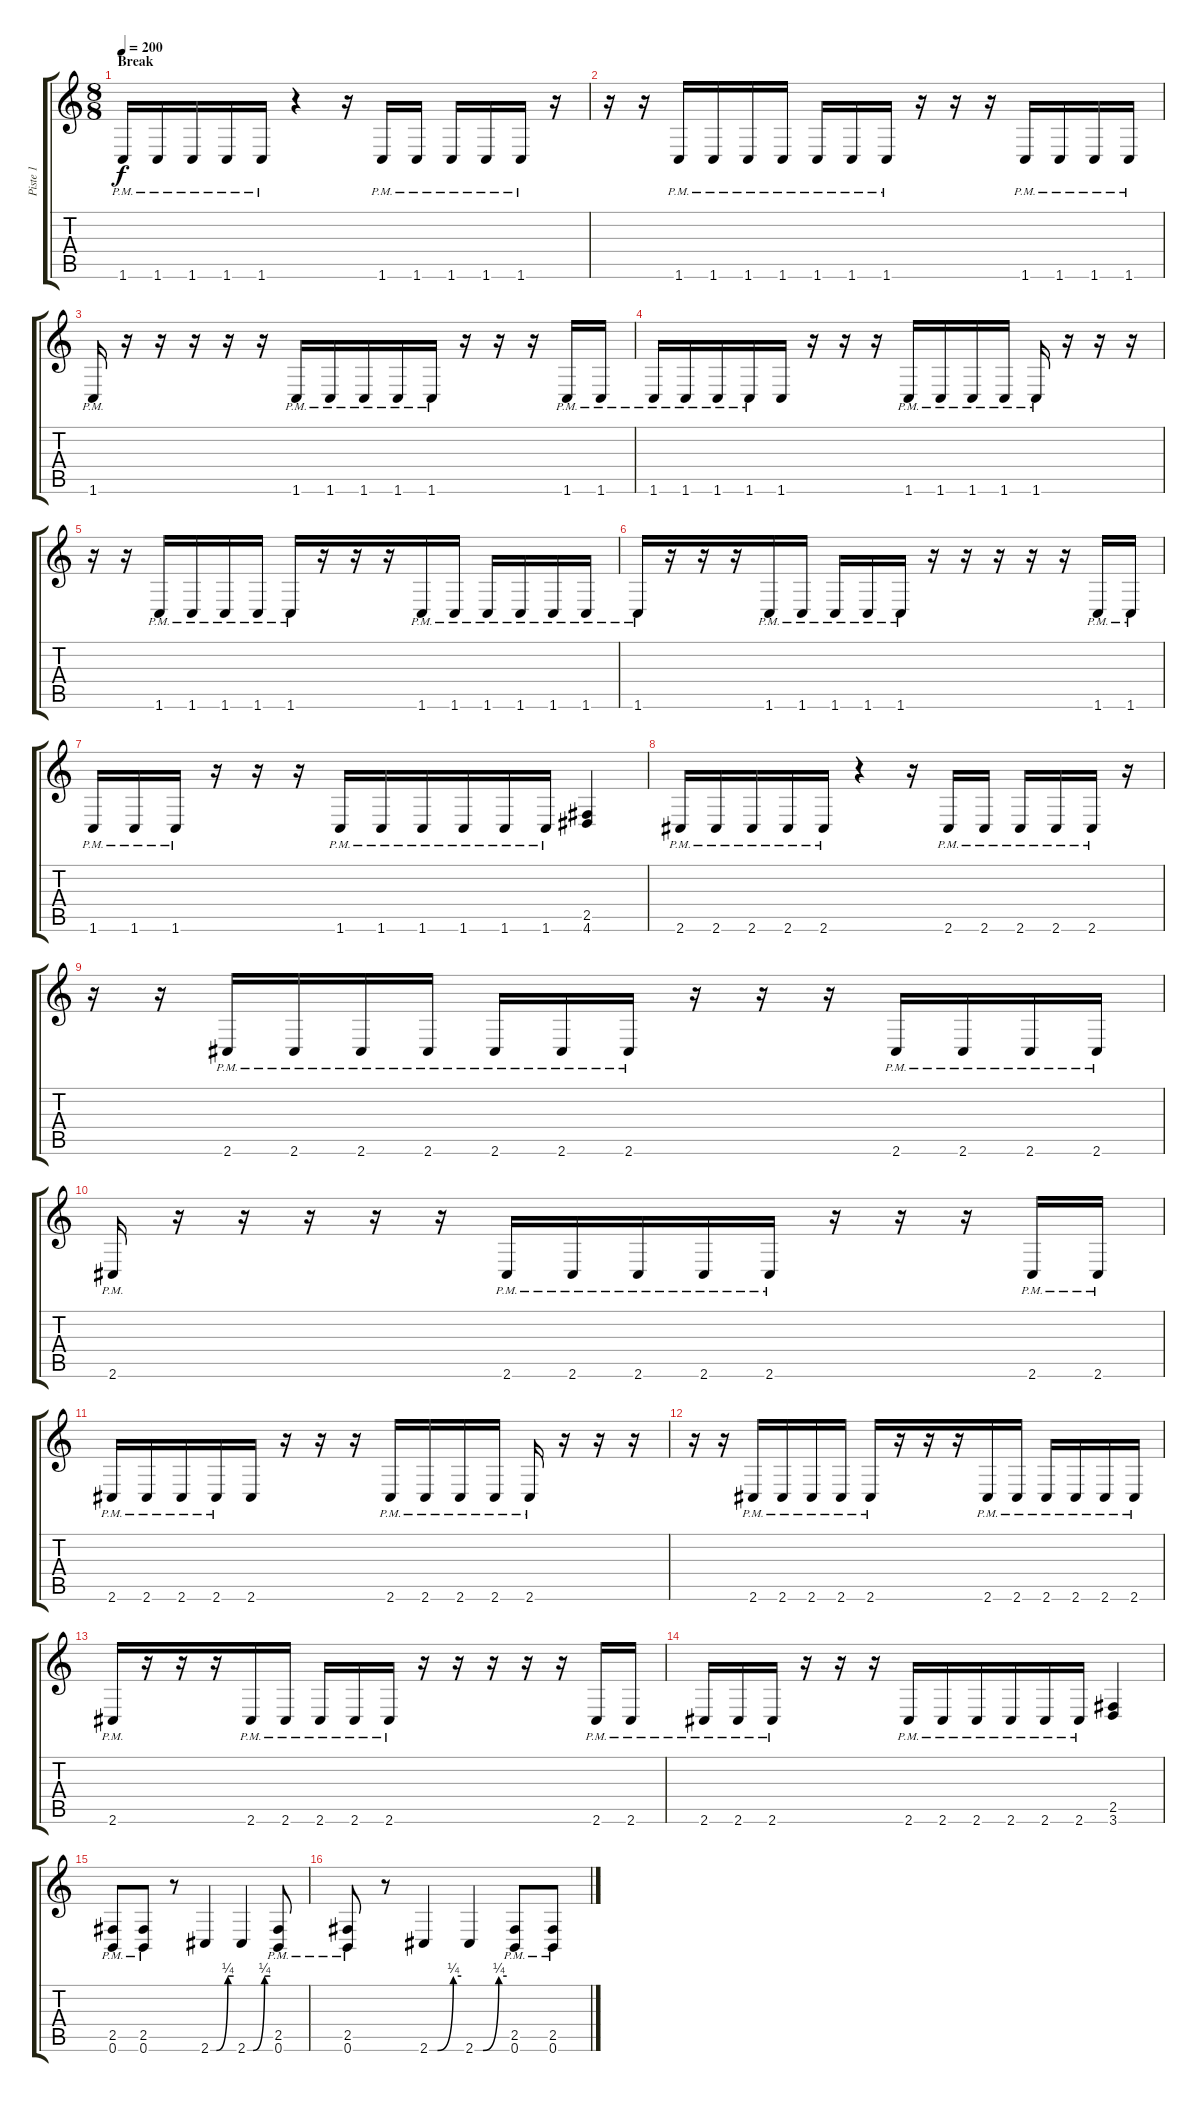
\track ("Piste 1" "Piste 1") {instrument distortionguitar}
\staff {score tabs}
\tuning (B3 Gb3 D3 A2 E2 B1) {hide}
\ts (8 8)
\section ("" "Break")
\tempo 200
\clef g2
\ks c
1.6{pm}.16{dy f volume 14 balance 12} 1.6{pm}.16 1.6{pm}.16 1.6{pm}.16 1.6{pm}.16 r.4 r.16 1.6{pm}.16 1.6{pm}.16 1.6{pm}.16 1.6{pm}.16 1.6{pm}.16 r.16 |
r.16 r.16 1.6{pm}.16 1.6{pm}.16 1.6{pm}.16 1.6{pm}.16 1.6{pm}.16 1.6{pm}.16 1.6{pm}.16 r.16 r.16 r.16 1.6{pm}.16 1.6{pm}.16 1.6{pm}.16 1.6{pm}.16 |
1.6{pm}.16 r.16 r.16 r.16 r.16 r.16 1.6{pm}.16 1.6{pm}.16 1.6{pm}.16 1.6{pm}.16 1.6{pm}.16 r.16 r.16 r.16 1.6{pm}.16 1.6{pm}.16 |
1.6{pm}.16 1.6{pm}.16 1.6{pm}.16 1.6{pm}.16 1.6.16 r.16 r.16 r.16 1.6{pm}.16 1.6{pm}.16 1.6{pm}.16 1.6{pm}.16 1.6{pm}.16 r.16 r.16 r.16 |
r.16 r.16 1.6{pm}.16 1.6{pm}.16 1.6{pm}.16 1.6{pm}.16 1.6{pm}.16 r.16 r.16 r.16 1.6{pm}.16 1.6{pm}.16 1.6{pm}.16 1.6{pm}.16 1.6{pm}.16 1.6{pm}.16 |
1.6{pm}.16 r.16 r.16 r.16 1.6{pm}.16 1.6{pm}.16 1.6{pm}.16 1.6{pm}.16 1.6{pm}.16 r.16 r.16 r.16 r.16 r.16 1.6{pm}.16 1.6{pm}.16 |
1.6{pm}.16 1.6{pm}.16 1.6{pm}.16 r.16 r.16 r.16 1.6{pm}.16 1.6{pm}.16 1.6{pm}.16 1.6{pm}.16 1.6{pm}.16 1.6{pm}.16 (2.5 4.6).4 |
2.6{pm}.16 2.6{pm}.16 2.6{pm}.16 2.6{pm}.16 2.6{pm}.16 r.4 r.16 2.6{pm}.16 2.6{pm}.16 2.6{pm}.16 2.6{pm}.16 2.6{pm}.16 r.16 |
r.16 r.16 2.6{pm}.16 2.6{pm}.16 2.6{pm}.16 2.6{pm}.16 2.6{pm}.16 2.6{pm}.16 2.6{pm}.16 r.16 r.16 r.16 2.6{pm}.16 2.6{pm}.16 2.6{pm}.16 2.6{pm}.16 |
2.6{pm}.16 r.16 r.16 r.16 r.16 r.16 2.6{pm}.16 2.6{pm}.16 2.6{pm}.16 2.6{pm}.16 2.6{pm}.16 r.16 r.16 r.16 2.6{pm}.16 2.6{pm}.16 |
2.6{pm}.16 2.6{pm}.16 2.6{pm}.16 2.6{pm}.16 2.6.16 r.16 r.16 r.16 2.6{pm}.16 2.6{pm}.16 2.6{pm}.16 2.6{pm}.16 2.6{pm}.16 r.16 r.16 r.16 |
r.16 r.16 2.6{pm}.16 2.6{pm}.16 2.6{pm}.16 2.6{pm}.16 2.6{pm}.16 r.16 r.16 r.16 2.6{pm}.16 2.6{pm}.16 2.6{pm}.16 2.6{pm}.16 2.6{pm}.16 2.6{pm}.16 |
2.6{pm}.16 r.16 r.16 r.16 2.6{pm}.16 2.6{pm}.16 2.6{pm}.16 2.6{pm}.16 2.6{pm}.16 r.16 r.16 r.16 r.16 r.16 2.6{pm}.16 2.6{pm}.16 |
2.6{pm}.16 2.6{pm}.16 2.6{pm}.16 r.16 r.16 r.16 2.6{pm}.16 2.6{pm}.16 2.6{pm}.16 2.6{pm}.16 2.6{pm}.16 2.6{pm}.16 (2.5 3.6).4 |
(2.5{pm} 0.6{pm}).8 (2.5{pm} 0.6{pm}).8 r.8 2.6{be (custom 0 0 15 0 45 1 60 1)}.4 2.6{be (custom 0 0 15 0 45 1 60 1)}.4 (2.5{pm} 0.6{pm}).8 |
(2.5{pm} 0.6{pm}).8 r.8 2.6{be (custom 0 0 15 0 45 1 60 1)}.4 2.6{be (custom 0 0 15 0 45 1 60 1)}.4 (2.5{pm} 0.6{pm}).8 (2.5{pm} 0.6{pm}).8
